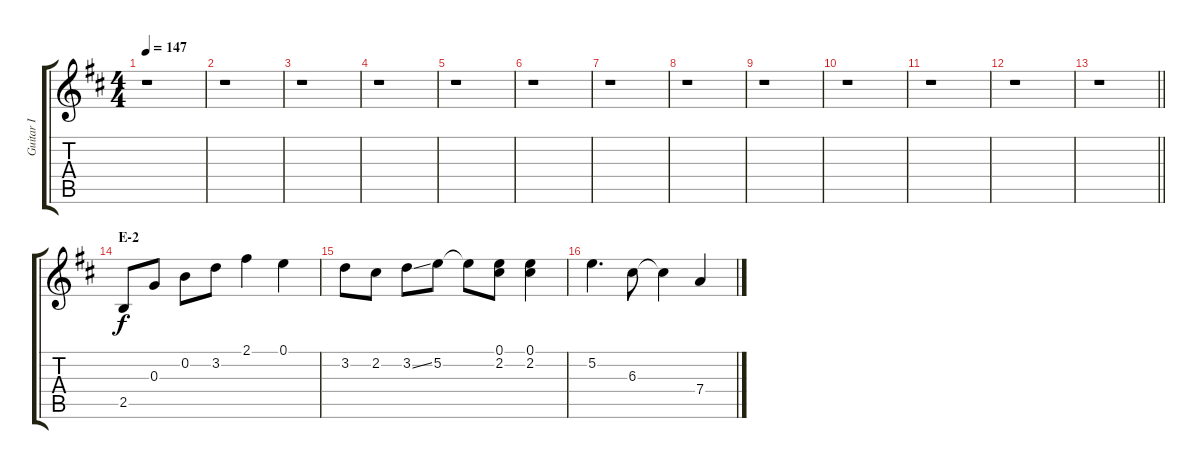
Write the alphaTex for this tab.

\track ("Guitar I" "Guitar I") {instrument overdrivenguitar}
\staff {score tabs}
\tuning (E4 B3 G3 D3 A2 E2) {hide}
\ts (4 4)
\tempo 147
\clef g2
\ks d
r.1{dy f} |
r.1 |
r.1 |
r.1 |
r.1 |
r.1 |
r.1 |
r.1 |
r.1 |
r.1 |
r.1 |
r.1 |
\barLineRight lightlight
r.1 |
\section ("" "E-2")
2.5.8 0.3.8 0.2.8 3.2.8 2.1.4 0.1.4 |
3.2.8 2.2.8 3.2{ss}.8 5.2.8 5.2{t}.8 (0.1 2.2).8 (0.1 2.2).4 |
5.2.4{d} 6.3.8 6.3{t}.4 7.4.4
